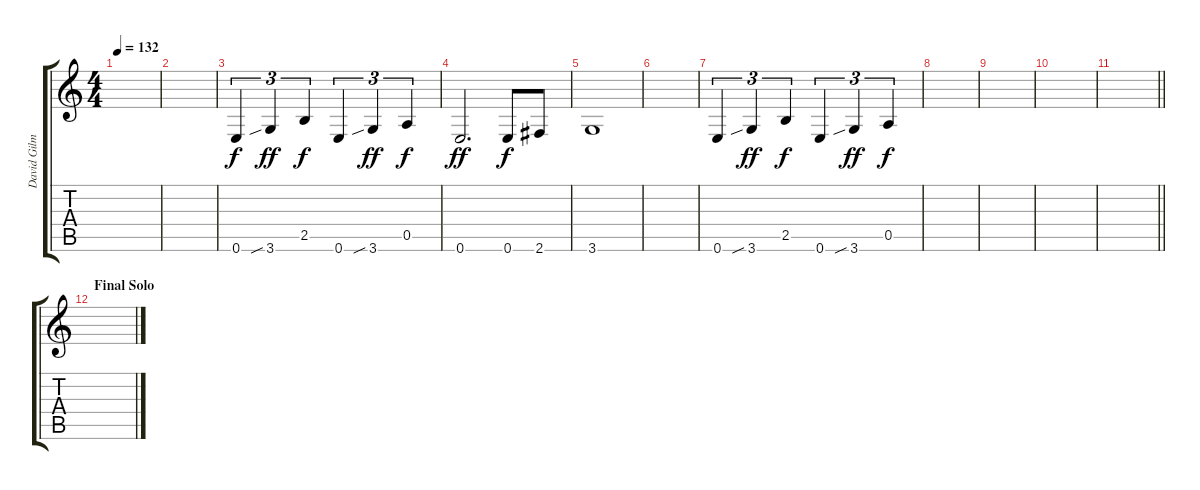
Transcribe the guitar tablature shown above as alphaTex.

\track ("David Gilmour - Solo" "David Gilm") {instrument overdrivenguitar}
\staff {score tabs}
\tuning (E4 B3 G3 D3 A2 E2) {hide}
\ts (4 4)
\tempo 132
\clef g2
\ks c
|
|
0.6.4{tu (3 2) dy f} 3.6{sib}.4{tu (3 2) dy ff} 2.5.4{tu (3 2) dy f} 0.6.4{tu (3 2)} 3.6{sib}.4{tu (3 2) dy ff} 0.5.4{tu (3 2) dy f} |
0.6.2{d dy ff} 0.6.8{dy f} 2.6.8 |
3.6.1 |
|
0.6.4{tu (3 2)} 3.6{sib}.4{tu (3 2) dy ff} 2.5.4{tu (3 2) dy f} 0.6.4{tu (3 2)} 3.6{sib}.4{tu (3 2) dy ff} 0.5.4{tu (3 2) dy f} |
|
|
|
\barLineRight lightlight
|
\section ("" "Final Solo")
